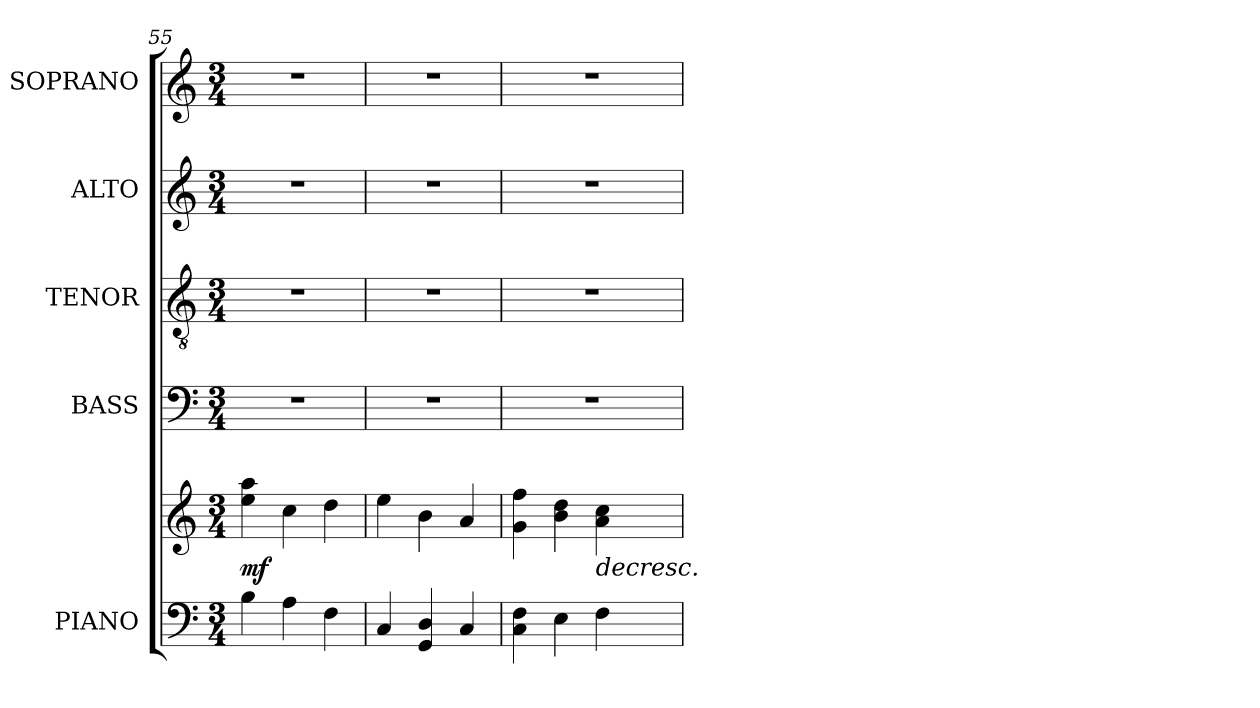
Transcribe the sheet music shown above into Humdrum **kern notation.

**kern	**kern	**dynam	**kern	**kern	**kern	**kern
*part5	*part5	*part5	*part4	*part3	*part2	*part1
*staff6	*staff5	*staff5/6	*staff4	*staff3	*staff2	*staff1
*I"PIANO	*	*	*I"BASS	*I"TENOR	*I"ALTO	*I"SOPRANO
*I'PNO.	*	*	*I'B.	*I'T.	*I'A.	*I'S.
*clefF4	*clefG2	*	*clefF4	*clefGv2	*clefG2	*clefG2
*	*	*	*	*ITrd7c12	*	*
*k[]	*k[]	*	*k[]	*k[]	*k[]	*k[]
*C:	*C:	*	*C:	*C:	*C:	*C:
*M3/4	*M3/4	*	*M3/4	*M3/4	*M3/4	*M3/4
=55	=55	=55	=55	=55	=55	=55
!	!	!	!LO:N:vis=1	!LO:N:vis=1	!LO:N:vis=1	!LO:N:vis=1
4Bi\	4eei\ 4aai	mf	2.r	2.r	2.r	2.r
4Ai\	4cci\	.	.	.	.	.
4Fi\	4ddi\	.	.	.	.	.
=56	=56	=56	=56	=56	=56	=56
!	!	!	!LO:N:vis=1	!LO:N:vis=1	!LO:N:vis=1	!LO:N:vis=1
4Ci/	4eei\	.	2.r	2.r	2.r	2.r
4GGi/ 4Di	4bi\	.	.	.	.	.
4Ci/	4ai/	.	.	.	.	.
=57	=57	=57	=57	=57	=57	=57
!	!	!	!LO:N:vis=1	!LO:N:vis=1	!LO:N:vis=1	!LO:N:vis=1
4Ci\ 4Fi	4gi\ 4ffi	.	2.r	2.r	2.r	2.r
4Ei\	4bi\ 4ddi	]	.	.	.	.
!	!	!LO:HP:b	!	!	!	!
4Fi\	4ai\ 4cci	>	.	.	.	.
=	=	=	=	=	=	=
*-	*-	*-	*-	*-	*-	*-
